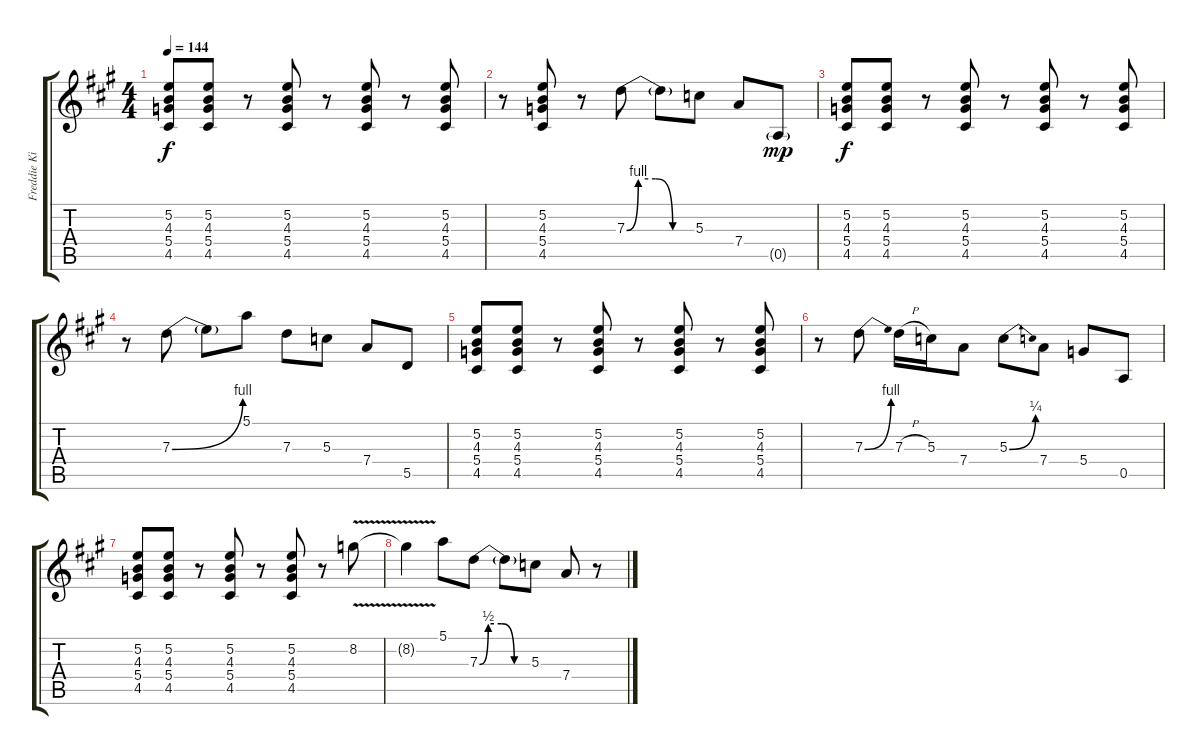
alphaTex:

\track ("Freddie King - Guitar" "Freddie Ki") {instrument electricguitarclean}
\staff {score tabs}
\tuning (E4 B3 G3 D3 A2 E2) {hide}
\ts (4 4)
\tempo 144
\clef g2
\ks a
(5.2 4.3 5.4 4.5).8{dy f} (5.2 4.3 5.4 4.5).8 r.8 (5.2 4.3 5.4 4.5).8 r.8 (5.2 4.3 5.4 4.5).8 r.8 (5.2 4.3 5.4 4.5).8 |
r.8 (5.2 4.3 5.4 4.5).8 r.8 7.3{be (custom 0 0 10 4 25 4 40 0 60 0)}.8 7.3{t}.8 5.3.8 7.4.8 0.5{g}.8{dy mp} |
(5.2 4.3 5.4 4.5).8{dy f} (5.2 4.3 5.4 4.5).8 r.8 (5.2 4.3 5.4 4.5).8 r.8 (5.2 4.3 5.4 4.5).8 r.8 (5.2 4.3 5.4 4.5).8 |
r.8 7.3{be (bend 0 0 60 4)}.8 7.3{t}.8 5.1.8 7.3.8 5.3.8 7.4.8 5.5.8 |
(5.2 4.3 5.4 4.5).8 (5.2 4.3 5.4 4.5).8 r.8 (5.2 4.3 5.4 4.5).8 r.8 (5.2 4.3 5.4 4.5).8 r.8 (5.2 4.3 5.4 4.5).8 |
r.8 7.3{be (bend 0 0 60 4)}.8 7.3{h}.16 5.3.16 7.4.8 5.3{be (bend 0 0 60 1)}.8 7.4.8 5.4.8 0.5.8 |
(5.2 4.3 5.4 4.5).8 (5.2 4.3 5.4 4.5).8 r.8 (5.2 4.3 5.4 4.5).8 r.8 (5.2 4.3 5.4 4.5).8 r.8 8.2{v}.8 |
8.2{v t}.4 5.1.8 7.3{be (custom 0 0 10 2 25 2 40 0 60 0)}.8 7.3{t}.8 5.3.8 7.4.8 r.8
